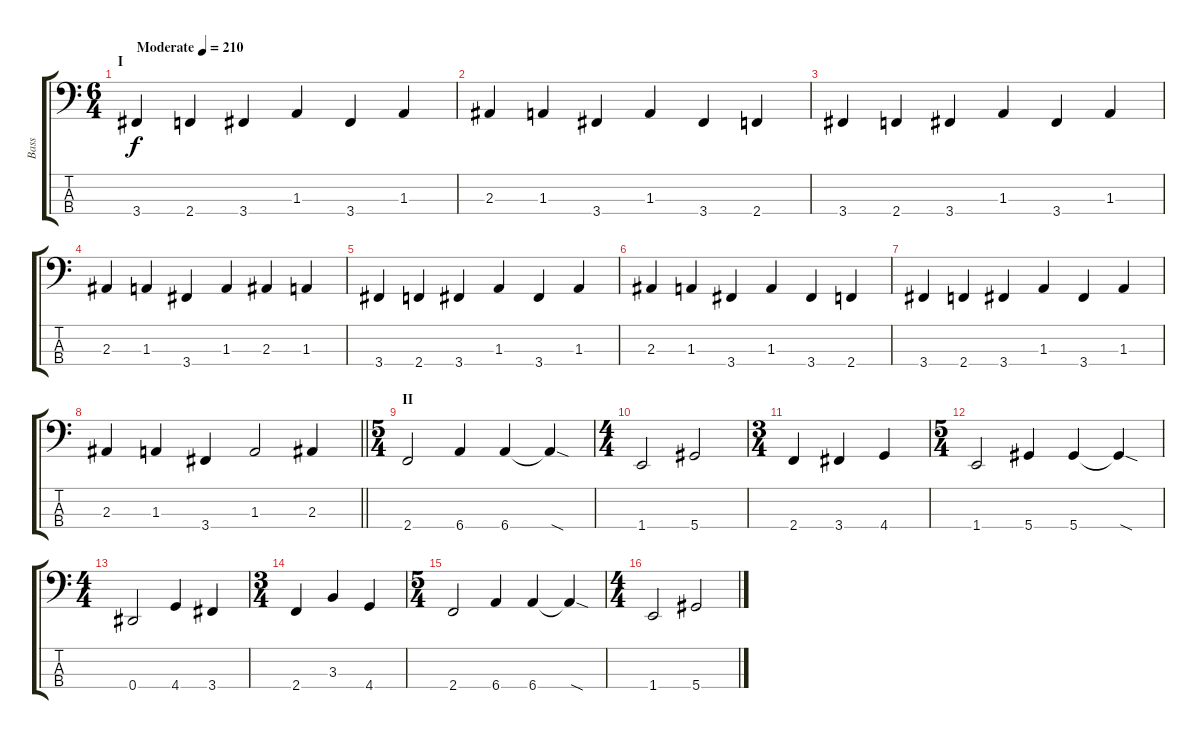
\track ("Bass" "Bass") {instrument electricbasspick}
\staff {score tabs}
\tuning (Gb2 Db2 Ab1 Eb1) {hide}
\ts (6 4)
\section ("" "I")
\tempo (210 "Moderate")
\clef f4
\ks c
3.4.4{dy f instrument electricbasspick} 2.4.4 3.4.4 1.3.4 3.4.4 1.3.4 |
2.3.4 1.3.4 3.4.4 1.3.4 3.4.4 2.4.4 |
3.4.4 2.4.4 3.4.4 1.3.4 3.4.4 1.3.4 |
2.3.4 1.3.4 3.4.4 1.3.4 2.3.4 1.3.4 |
3.4.4 2.4.4 3.4.4 1.3.4 3.4.4 1.3.4 |
2.3.4 1.3.4 3.4.4 1.3.4 3.4.4 2.4.4 |
3.4.4 2.4.4 3.4.4 1.3.4 3.4.4 1.3.4 |
\barLineRight lightlight
2.3.4 1.3.4 3.4.4 1.3.2 2.3.4 |
\ts (5 4)
\section ("" "II")
2.4.2 6.4.4 6.4.4 6.4{sod t}.4 |
\ts (4 4)
1.4.2 5.4.2 |
\ts (3 4)
2.4.4 3.4.4 4.4.4 |
\ts (5 4)
1.4.2 5.4.4 5.4.4 5.4{sod t}.4 |
\ts (4 4)
0.4.2 4.4.4 3.4.4 |
\ts (3 4)
2.4.4 3.3.4 4.4.4 |
\ts (5 4)
2.4.2 6.4.4 6.4.4 6.4{sod t}.4 |
\ts (4 4)
1.4.2 5.4.2
